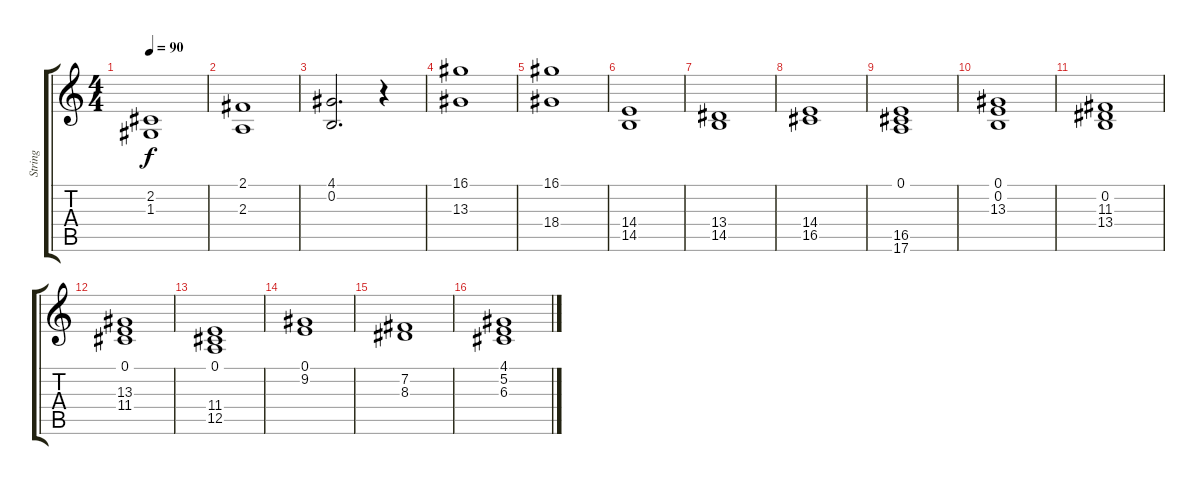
\track ("String" "String") {instrument synthstrings2}
\staff {score tabs}
\tuning (E4 B3 G3 D3 A2 E2) {hide}
\ts (4 4)
\tempo 90
\clef g2
\ks c
(2.2 1.3).1{dy f} |
(2.1 2.3).1 |
(4.1 0.2).2{d} r.4 |
(16.1 13.3).1 |
(16.1 18.4).1 |
(14.4 14.5).1{volume 0} |
(13.4 14.5).1{volume 6} |
(14.4 16.5).1 |
(0.1 16.5 17.6).1 |
(0.1 0.2 13.3).1 |
(0.2 11.3 13.4).1 |
(0.1 13.3 11.4).1 |
(0.1 11.4 12.5).1 |
(0.1 9.2).1 |
(7.2 8.3).1 |
(4.1 5.2 6.3).1
